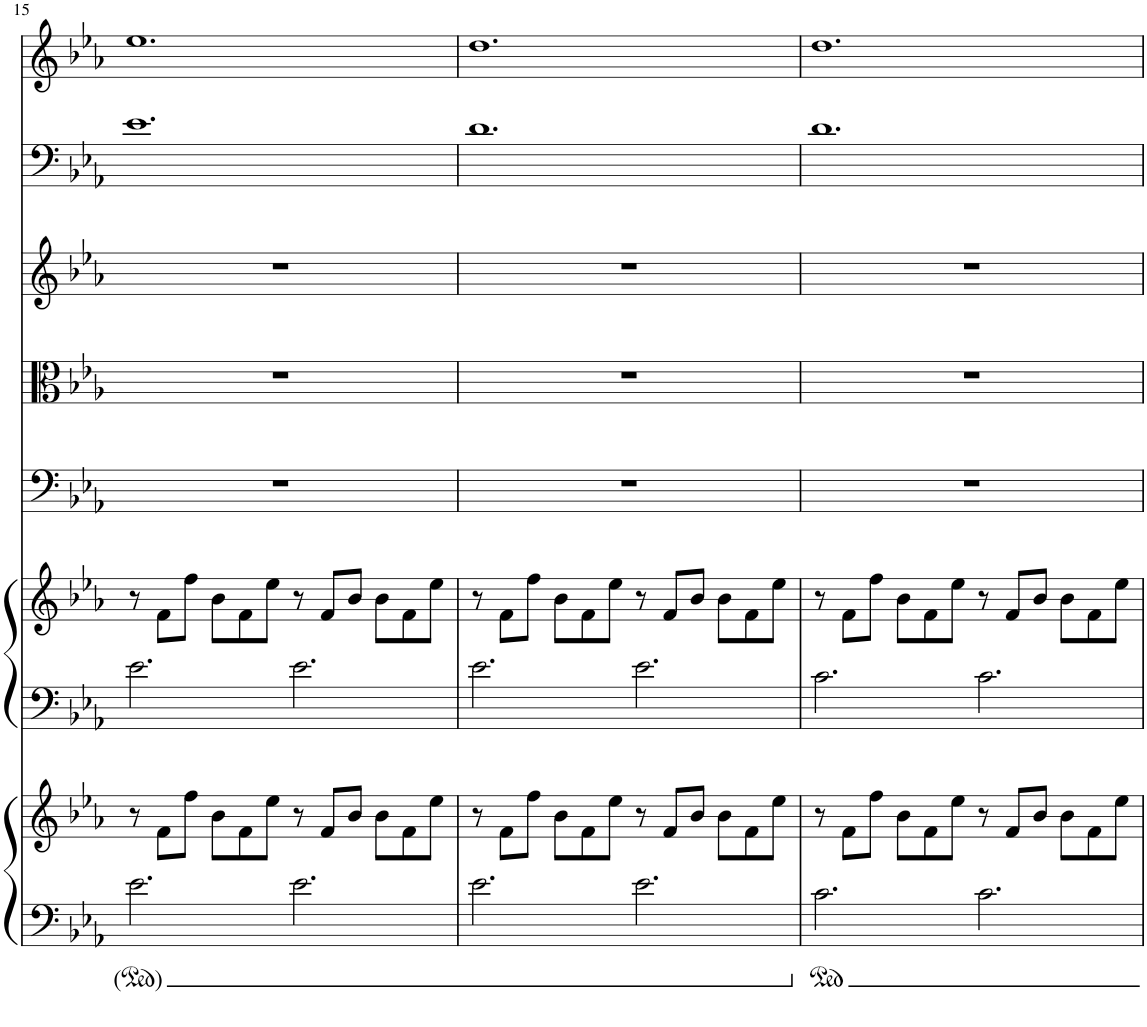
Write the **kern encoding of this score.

**kern	**kern	**kern	**kern	**kern	**kern	**kern	**kern	**kern
*part7	*part7	*part6	*part6	*part5	*part4	*part3	*part2	*part1
*staff9	*staff8	*staff7	*staff6	*staff5	*staff4	*staff3	*staff2	*staff1
*I"Piano	*	*I"Harp	*	*I"Violoncello	*I"Viola	*I"Women	*I"Bassoon	*I"Oboe
*I'Pno	*	*I'Hp	*	*I'Vc	*I'Vla	*	*I'Bsn	*I'Ob
!!LO:PB:g=z
*clefF4	*clefG2	*clefF4	*clefG2	*clefF4	*clefC3	*clefG2	*clefF4	*clefG2
*k[b-e-a-]	*k[b-e-a-]	*k[b-e-a-]	*k[b-e-a-]	*k[b-e-a-]	*k[b-e-a-]	*k[b-e-a-]	*k[b-e-a-]	*k[b-e-a-]
*M12/8	*M12/8	*M12/8	*M12/8	*M12/8	*M12/8	*M12/8	*M12/8	*M12/8
=15	=15	=15	=15	=15	=15	=15	=15	=15
2.e-\	8r	2.e-\	8r	1.r	1.r	1.r	1.e-	1.ee-
.	8f\L	.	8f\L	.	.	.	.	.
.	8ff\J	.	8ff\J	.	.	.	.	.
.	8b-\L	.	8b-\L	.	.	.	.	.
.	8f\	.	8f\	.	.	.	.	.
.	8ee-\J	.	8ee-\J	.	.	.	.	.
2.e-\	8r	2.e-\	8r	.	.	.	.	.
.	8f/L	.	8f/L	.	.	.	.	.
.	8b-/J	.	8b-/J	.	.	.	.	.
.	8b-\L	.	8b-\L	.	.	.	.	.
.	8f\	.	8f\	.	.	.	.	.
.	8ee-\J	.	8ee-\J	.	.	.	.	.
=16	=16	=16	=16	=16	=16	=16	=16	=16
2.e-\	8r	2.e-\	8r	1.r	1.r	1.r	1.d	1.dd
.	8f\L	.	8f\L	.	.	.	.	.
.	8ff\J	.	8ff\J	.	.	.	.	.
.	8b-\L	.	8b-\L	.	.	.	.	.
.	8f\	.	8f\	.	.	.	.	.
.	8ee-\J	.	8ee-\J	.	.	.	.	.
2.e-\	8r	2.e-\	8r	.	.	.	.	.
.	8f/L	.	8f/L	.	.	.	.	.
.	8b-/J	.	8b-/J	.	.	.	.	.
.	8b-\L	.	8b-\L	.	.	.	.	.
.	8f\	.	8f\	.	.	.	.	.
.	8ee-\J	.	8ee-\J	.	.	.	.	.
=17	=17	=17	=17	=17	=17	=17	=17	=17
2.c\	8r	2.c\	8r	1.r	1.r	1.r	1.d	1.dd
.	8f\L	.	8f\L	.	.	.	.	.
.	8ff\J	.	8ff\J	.	.	.	.	.
.	8b-\L	.	8b-\L	.	.	.	.	.
.	8f\	.	8f\	.	.	.	.	.
.	8ee-\J	.	8ee-\J	.	.	.	.	.
2.c\	8r	2.c\	8r	.	.	.	.	.
.	8f/L	.	8f/L	.	.	.	.	.
.	8b-/J	.	8b-/J	.	.	.	.	.
.	8b-\L	.	8b-\L	.	.	.	.	.
.	8f\	.	8f\	.	.	.	.	.
.	8ee-\J	.	8ee-\J	.	.	.	.	.
=	=	=	=	=	=	=	=	=
*-	*-	*-	*-	*-	*-	*-	*-	*-
